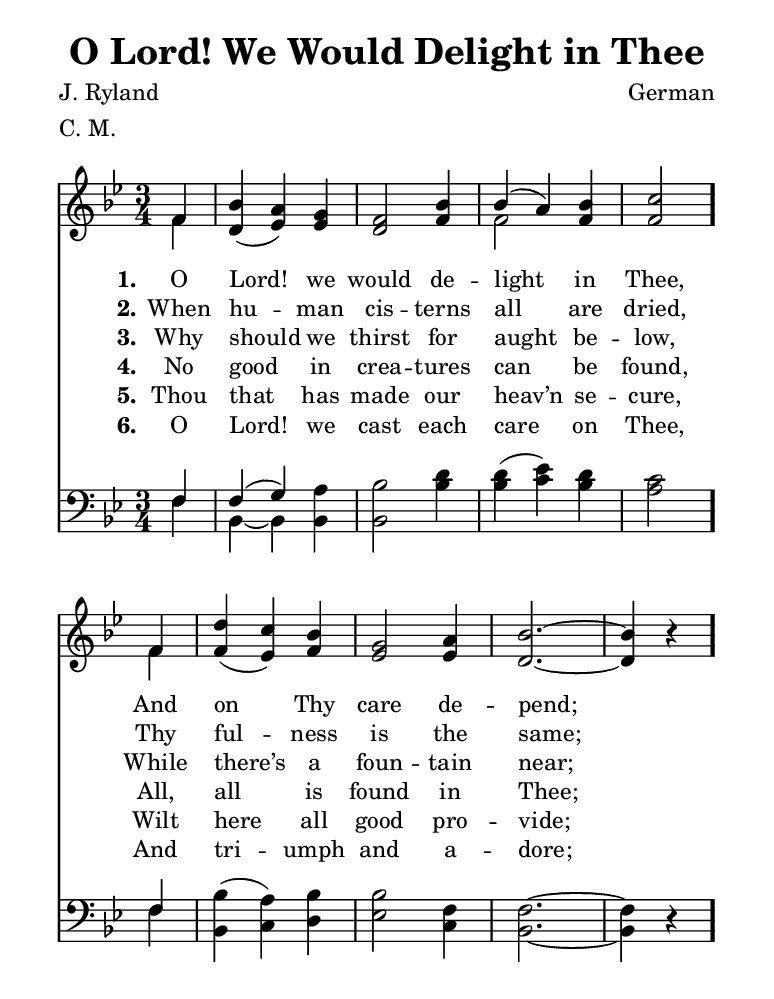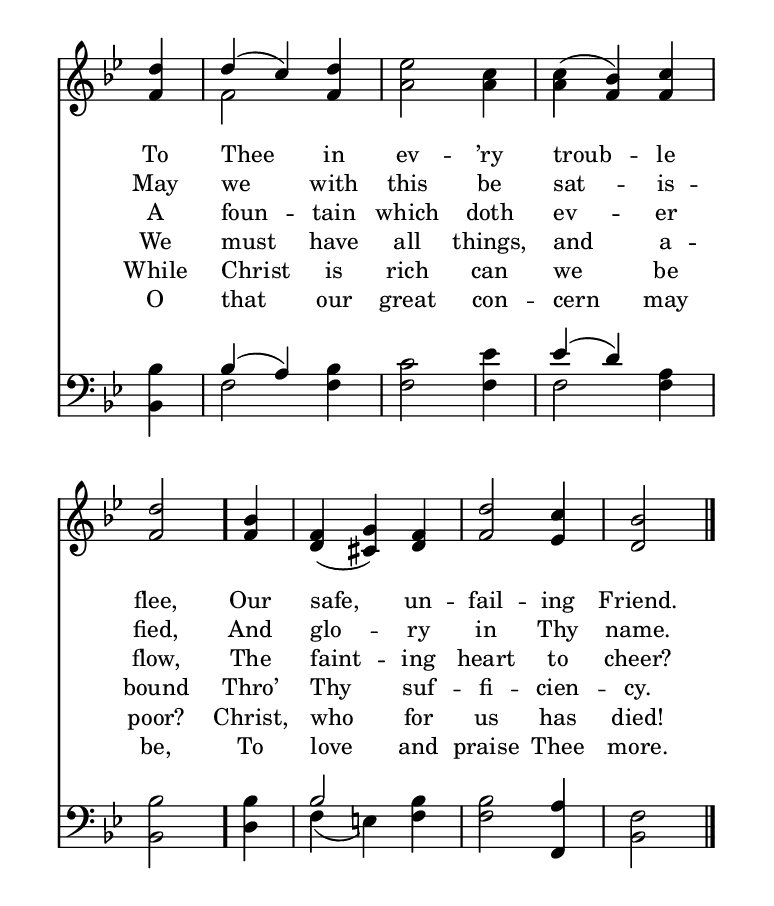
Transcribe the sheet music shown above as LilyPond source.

\include "common/global.ily"
\paper {
  \include "common/paper.ily"
  ragged-bottom = ##t
}

\header{
  hymnnumber = "250"
  title = "O Lord! We Would Delight in Thee"
  tunename = "Merton"
  meter = "C. M."
  poet = "J. Ryland"
  composer = "German"
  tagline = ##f
}

global = {
  \include "common/overrides.ily"
  \override Staff.TimeSignature.style = #'numbered
  \time 3/4
  \override Score.MetronomeMark.transparent = ##t % hide all fermata changes too
  \tempo 4=90
  \key bes \major
  \partial 4
  \autoBeamOff
}

notesSoprano = {
\global
\relative c' {

  f4 | bes( a) g | f2 bes4 | bes( a) bes | c2
  f,4 | d'( c) bes | g2 a4 | bes2. ~ | bes4 r4
  d4 | d( c) d | ees2 c4 | c( bes) c | d2
  bes4 | f( g) f | d'2 c4 | bes2

  \bar "|."

}
}

notesAlto = {
\global
\relative e' {

  f4 | d( ees) ees | d2 f4 | f2 f4 | f2
  f4 | f( ees) f | ees2 ees4 | d2. ~ | d4 r4
  f4 | f2 f4 | a2 a4 | a( f) f | f2
  f4 | d( cis) d | f2 ees4 | d2

}
}

notesTenor = {
\global
\relative a {

  f4 | f( g) a | bes2 d4 | d( ees) d | c2
  f,4 | bes( a) bes | bes2 f4 | f2. ~ | f4 r4
  bes4 | bes( a) bes | c2 ees4 | ees( d) a | bes2
  bes4 | bes2 bes4 | bes2 a4 | f2

}
}

notesBass = {
\global
\relative f {

  f4 | bes, ~ bes bes | bes2 bes'4 | bes( c) bes | a2
  f4 | bes,( c) d | ees2 c4 | bes2. ~ | bes4 r4
  bes4 | f'2 f4 | f2 f4 | f2 f4 | bes,2
  d4 | f( e) f | f2 f,4 | bes2

}
}

wordsA = \lyricmode {
\set stanza = "1."

O Lord! we would de -- light in Thee, \bar "."
And on Thy care de -- pend; \bar "."
To Thee in ev -- ’ry troub -- le flee, \bar "."
Our safe, un -- fail -- ing Friend. \bar "."

}

wordsB = \lyricmode {
\set stanza = "2."

When hu -- man cis -- terns all are dried,
Thy ful -- ness is the same;
May we with this be sat -- is -- fied,
And glo -- ry in Thy name.

}

wordsC = \lyricmode {
\set stanza = "3."

Why should we thirst for aught be -- low,
While there’s a foun -- tain near;
A foun -- tain which doth ev -- er flow,
The faint -- ing heart to cheer?

}

wordsD = \lyricmode {
\set stanza = "4."

No good in crea -- tures can be found,
All, all is found in Thee;
We must have all things, and a -- bound
Thro’ Thy suf -- fi -- cien -- cy.

}

wordsE = \lyricmode {
\set stanza = "5."

Thou that has made our heav’n se -- cure,
Wilt here all good pro -- vide;
While Christ is rich can we be poor?
Christ, who for us has died!

}

wordsF = \lyricmode {
\set stanza = "6."

O Lord! we cast each care on Thee,
And tri -- umph and a -- dore;
O that our great con -- cern may be,
To love and praise Thee more.

}

\score {
  \context ChoirStaff <<
    \context Staff = upper <<
      \set Staff.autoBeaming = ##f
      \set ChoirStaff.systemStartDelimiter = #'SystemStartBar
      \set ChoirStaff.printPartCombineTexts = ##f
      \partcombine #'(2 . 9) \notesSoprano \notesAlto
      \context NullVoice = sopranos { \voiceOne << \notesSoprano >> }
      \context NullVoice = altos { \voiceTwo << \notesAlto >> }
      \context Lyrics = one   \lyricsto sopranos \wordsA
      \context Lyrics = two   \lyricsto sopranos \wordsB
      \context Lyrics = three \lyricsto sopranos \wordsC
      \context Lyrics = four  \lyricsto sopranos \wordsD
      \context Lyrics = five  \lyricsto sopranos \wordsE
      \context Lyrics = six   \lyricsto sopranos \wordsF
    >>
    \context Staff = men <<
      \set Staff.autoBeaming = ##f
      \clef bass
      \set ChoirStaff.printPartCombineTexts = ##f
      \partcombine #'(2 . 9) \notesTenor \notesBass
      \context NullVoice = tenors { \voiceOne << \notesTenor >> }
      \context NullVoice = basses { \voiceTwo << \notesBass >> }
    >>
  >>
  \layout {
    \include "common/layout.ily"
  }
  \midi{
    \include "common/midi.ily"
  }
}

\version "2.19.49"  % necessary for upgrading to future LilyPond versions.

% vi:set et ts=2 sw=2 ai nocindent syntax=lilypond:
